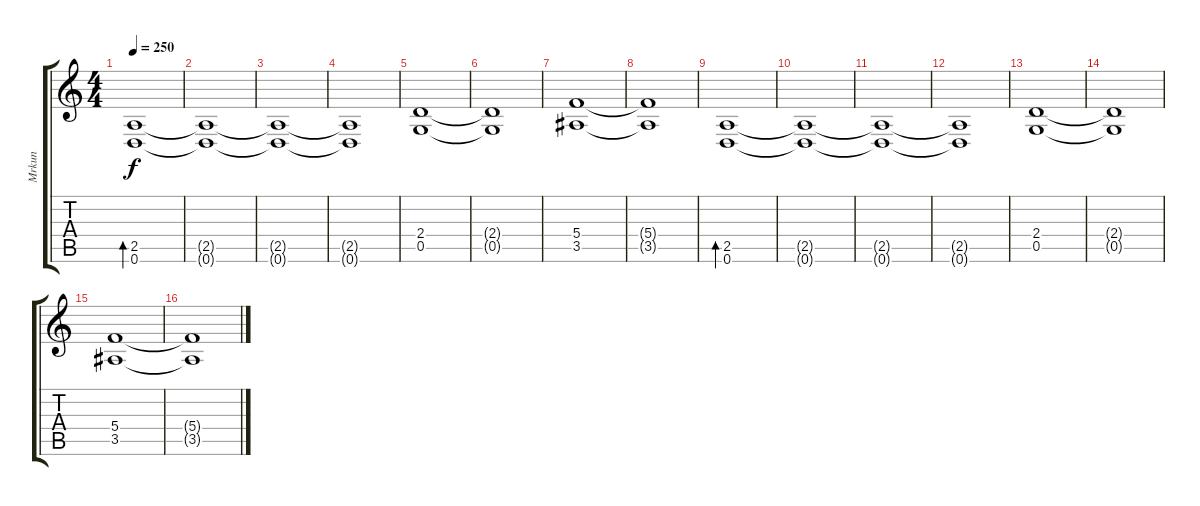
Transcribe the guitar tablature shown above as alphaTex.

\track ("Mrkun" "Mrkun") {instrument distortionguitar}
\staff {score tabs}
\tuning (D4 A3 F3 C3 G2 D2) {hide}
\ts (4 4)
\tempo 250
\clef g2
\ks c
(2.5 0.6).1{bd 240 dy f} |
(2.5{t} 0.6{t}).1 |
(2.5{t} 0.6{t}).1 |
(2.5{t} 0.6{t}).1 |
(2.4 0.5).1 |
(2.4{t} 0.5{t}).1 |
(5.4 3.5).1 |
(5.4{t} 3.5{t}).1 |
(2.5 0.6).1{bd 240} |
(2.5{t} 0.6{t}).1 |
(2.5{t} 0.6{t}).1 |
(2.5{t} 0.6{t}).1 |
(2.4 0.5).1 |
(2.4{t} 0.5{t}).1 |
(5.4 3.5).1 |
(5.4{t} 3.5{t}).1
